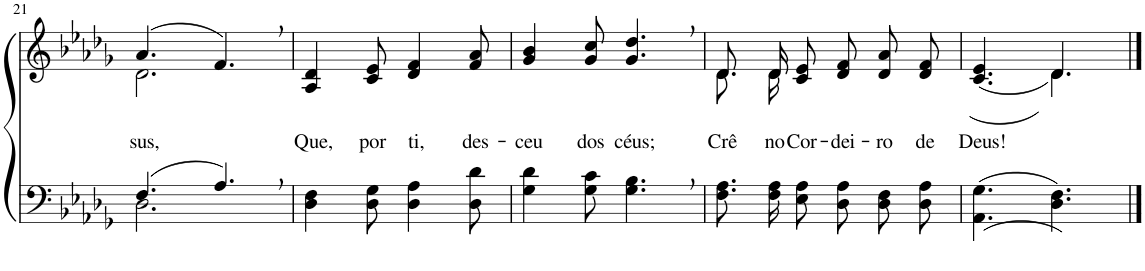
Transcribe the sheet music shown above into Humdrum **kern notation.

**kern	**kern	**text
*part2	*part1	*part1
*staff2	*staff1	*staff1
*I"Parte III e IV	*I"Parte I e II	*
!!LO:PB:g=z
*clefF4	*clefG2	*
*Trd-1c-2	*Trd-1c-2	*
*k[b-e-a-d-g-]	*k[b-e-a-d-g-]	*
*M6/8	*M6/8	*
=21	=21	=21
*^	*^	*
!	!	!	!	!LO:LY:b
(4.F/	2.D-\	(4.a-/	2.d-\	sus,
4.A-,/)	.	4.f,/)	.	.
*v	*v	*	*	*
*	*v	*v	*
=22	=22	=22
!	!	!LO:LY:b
4D-\ 4F\	4A-/ 4d-/	Que,
!	!	!LO:LY:b
8D-\ 8G-\	8c/ 8e-/	por
!	!	!LO:LY:b
4D-\ 4A-\	4d-/ 4f/	ti,
!	!	!LO:LY:b
8D-\ 8d-\	8f/ 8a-/	des-
=23	=23	=23
!	!	!LO:LY:b
4G-\ 4d-\	4g-/ 4b-/	-ceu
!	!	!LO:LY:b
8G-\ 8c\	8g-/ 8cc/	dos
!	!	!LO:LY:b
4.G-\, 4.B-\,	4.g-/, 4.dd-/,	céus;
=24	=24	=24
*	*^	*
!	!	!	!LO:LY:b
8.F\ 8.A-\L	8.d-/L	8.d-\L	Crê
!	!	!	!LO:LY:b
16F\ 16A-\K	16d-/K	16d-\Jk	no
!	!	!	!LO:LY:b
8E-\ 8A-\J	8c/ 8e-/J	2ryy	Cor-
!	!	!	!LO:LY:b
8D-\ 8A-\L	8d-/ 8f/L	.	-dei-
!	!	!	!LO:LY:b
8D-\ 8F\	8d-/ 8a-/	.	-ro
!	!	!	!LO:LY:b
8D-\ 8A-\J	8d-/ 8f/J	.	de
=25	=25	=25	=25
!	!	!	!LO:LY:b
(4.AA-\ 4.G-\	4.ryy	(4.c/ 4.e-/	Deus!
4.D-\ 4.F\))	((4.d-\	4.d-/	.
*	*v	*v	*
==	==	==
*-	*-	*-
